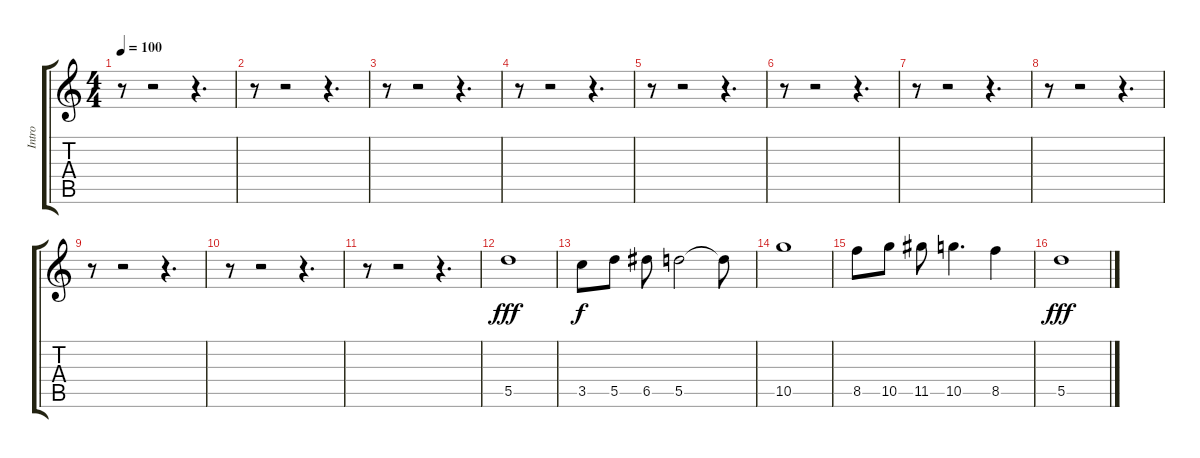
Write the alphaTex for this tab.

\track ("Intro" "Intro") {solo instrument electricbassfinger}
\staff {score tabs}
\tuning (E5 B4 G4 D4 A3 D3) {hide}
\ts (4 4)
\tempo 100
\clef g2
\ks c
r.8{dy f} r.2 r.4{d} |
r.8 r.2 r.4{d} |
r.8 r.2 r.4{d} |
r.8 r.2 r.4{d} |
r.8 r.2 r.4{d} |
r.8 r.2 r.4{d} |
r.8 r.2 r.4{d} |
r.8 r.2 r.4{d} |
r.8 r.2 r.4{d} |
r.8 r.2 r.4{d} |
r.8 r.2 r.4{d} |
5.5.1{dy fff} |
3.5.8{dy f} 5.5.8 6.5.8 5.5.2 5.5{t}.8 |
10.5.1 |
8.5.8 10.5.8 11.5.8 10.5.4{d} 8.5.4 |
5.5.1{dy fff}
